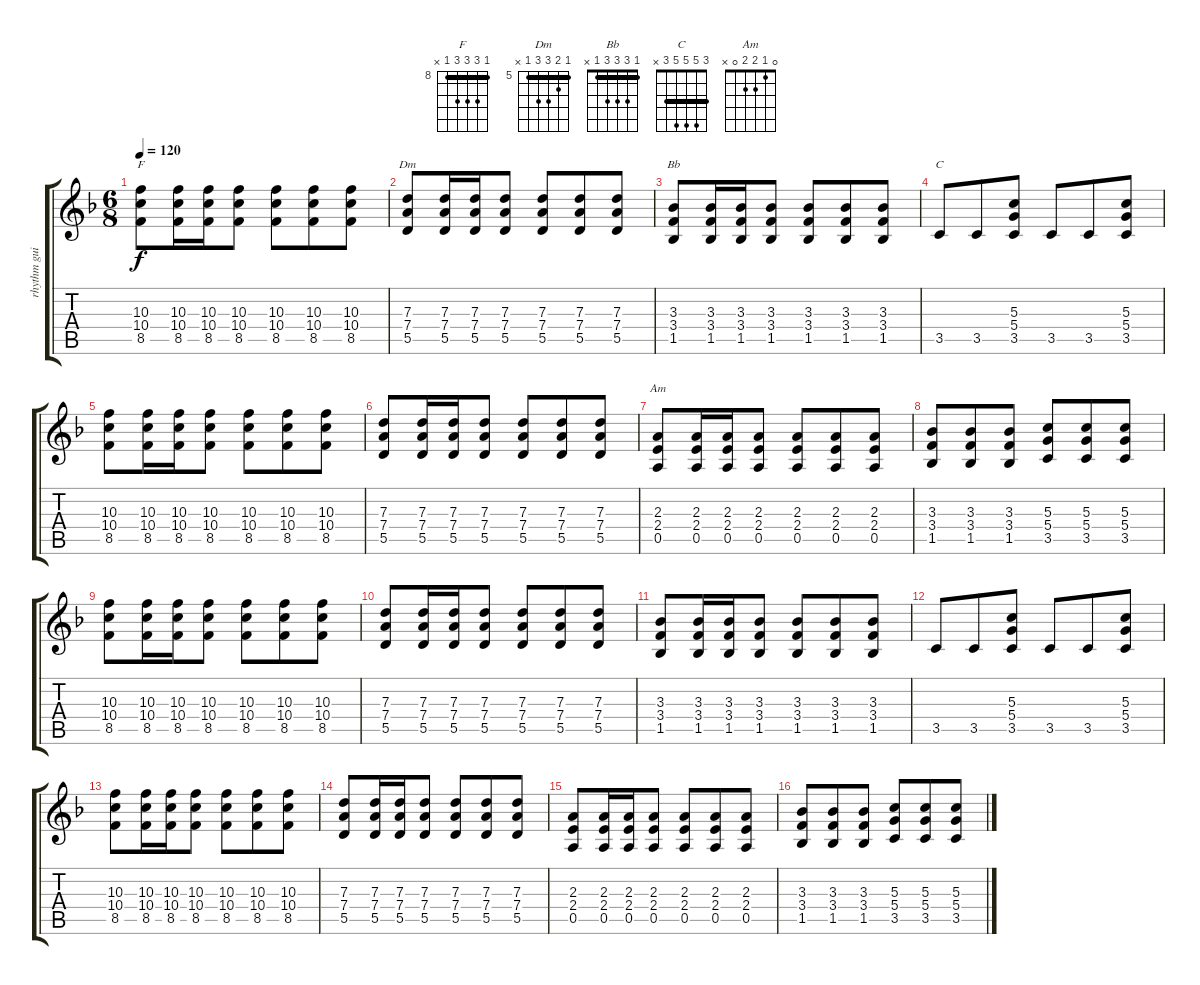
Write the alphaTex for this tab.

\track ("rhythm guitar" "rhythm gui") {instrument distortionguitar}
\staff {score tabs}
\tuning (E4 B3 G3 D3 A2 E2) {hide}
\chord ("F" 8 10 10 10 8 x) {firstfret 8 barre 8}
\chord ("Dm" 5 6 7 7 5 x) {firstfret 5 barre 5}
\chord ("Bb" 1 3 3 3 1 x) {barre 1}
\chord ("C" 3 5 5 5 3 x) {barre 3}
\chord ("Am" 0 1 2 2 0 x)
\ts (6 8)
\tempo 120
\clef g2
\ks f
(10.3 10.4 8.5).8{ch "F" dy f} (10.3 10.4 8.5).16 (10.3 10.4 8.5).16 (10.3 10.4 8.5).8 (10.3 10.4 8.5).8 (10.3 10.4 8.5).8 (10.3 10.4 8.5).8 |
(7.3 7.4 5.5).8{ch "Dm"} (7.3 7.4 5.5).16 (7.3 7.4 5.5).16 (7.3 7.4 5.5).8 (7.3 7.4 5.5).8 (7.3 7.4 5.5).8 (7.3 7.4 5.5).8 |
(3.3 3.4 1.5).8{ch "Bb"} (3.3 3.4 1.5).16 (3.3 3.4 1.5).16 (3.3 3.4 1.5).8 (3.3 3.4 1.5).8 (3.3 3.4 1.5).8 (3.3 3.4 1.5).8 |
3.5.8{ch "C"} 3.5.8 (5.3 5.4 3.5).8 3.5.8 3.5.8 (5.3 5.4 3.5).8 |
(10.3 10.4 8.5).8 (10.3 10.4 8.5).16 (10.3 10.4 8.5).16 (10.3 10.4 8.5).8 (10.3 10.4 8.5).8 (10.3 10.4 8.5).8 (10.3 10.4 8.5).8 |
(7.3 7.4 5.5).8 (7.3 7.4 5.5).16 (7.3 7.4 5.5).16 (7.3 7.4 5.5).8 (7.3 7.4 5.5).8 (7.3 7.4 5.5).8 (7.3 7.4 5.5).8 |
(2.3 2.4 0.5).8{ch "Am"} (2.3 2.4 0.5).16 (2.3 2.4 0.5).16 (2.3 2.4 0.5).8 (2.3 2.4 0.5).8 (2.3 2.4 0.5).8 (2.3 2.4 0.5).8 |
(3.3 3.4 1.5).8 (3.3 3.4 1.5).8 (3.3 3.4 1.5).8 (5.3 5.4 3.5).8 (5.3 5.4 3.5).8 (5.3 5.4 3.5).8 |
(10.3 10.4 8.5).8 (10.3 10.4 8.5).16 (10.3 10.4 8.5).16 (10.3 10.4 8.5).8 (10.3 10.4 8.5).8 (10.3 10.4 8.5).8 (10.3 10.4 8.5).8 |
(7.3 7.4 5.5).8 (7.3 7.4 5.5).16 (7.3 7.4 5.5).16 (7.3 7.4 5.5).8 (7.3 7.4 5.5).8 (7.3 7.4 5.5).8 (7.3 7.4 5.5).8 |
(3.3 3.4 1.5).8 (3.3 3.4 1.5).16 (3.3 3.4 1.5).16 (3.3 3.4 1.5).8 (3.3 3.4 1.5).8 (3.3 3.4 1.5).8 (3.3 3.4 1.5).8 |
3.5.8 3.5.8 (5.3 5.4 3.5).8 3.5.8 3.5.8 (5.3 5.4 3.5).8 |
(10.3 10.4 8.5).8 (10.3 10.4 8.5).16 (10.3 10.4 8.5).16 (10.3 10.4 8.5).8 (10.3 10.4 8.5).8 (10.3 10.4 8.5).8 (10.3 10.4 8.5).8 |
(7.3 7.4 5.5).8 (7.3 7.4 5.5).16 (7.3 7.4 5.5).16 (7.3 7.4 5.5).8 (7.3 7.4 5.5).8 (7.3 7.4 5.5).8 (7.3 7.4 5.5).8 |
(2.3 2.4 0.5).8 (2.3 2.4 0.5).16 (2.3 2.4 0.5).16 (2.3 2.4 0.5).8 (2.3 2.4 0.5).8 (2.3 2.4 0.5).8 (2.3 2.4 0.5).8 |
(3.3 3.4 1.5).8 (3.3 3.4 1.5).8 (3.3 3.4 1.5).8 (5.3 5.4 3.5).8 (5.3 5.4 3.5).8 (5.3 5.4 3.5).8
